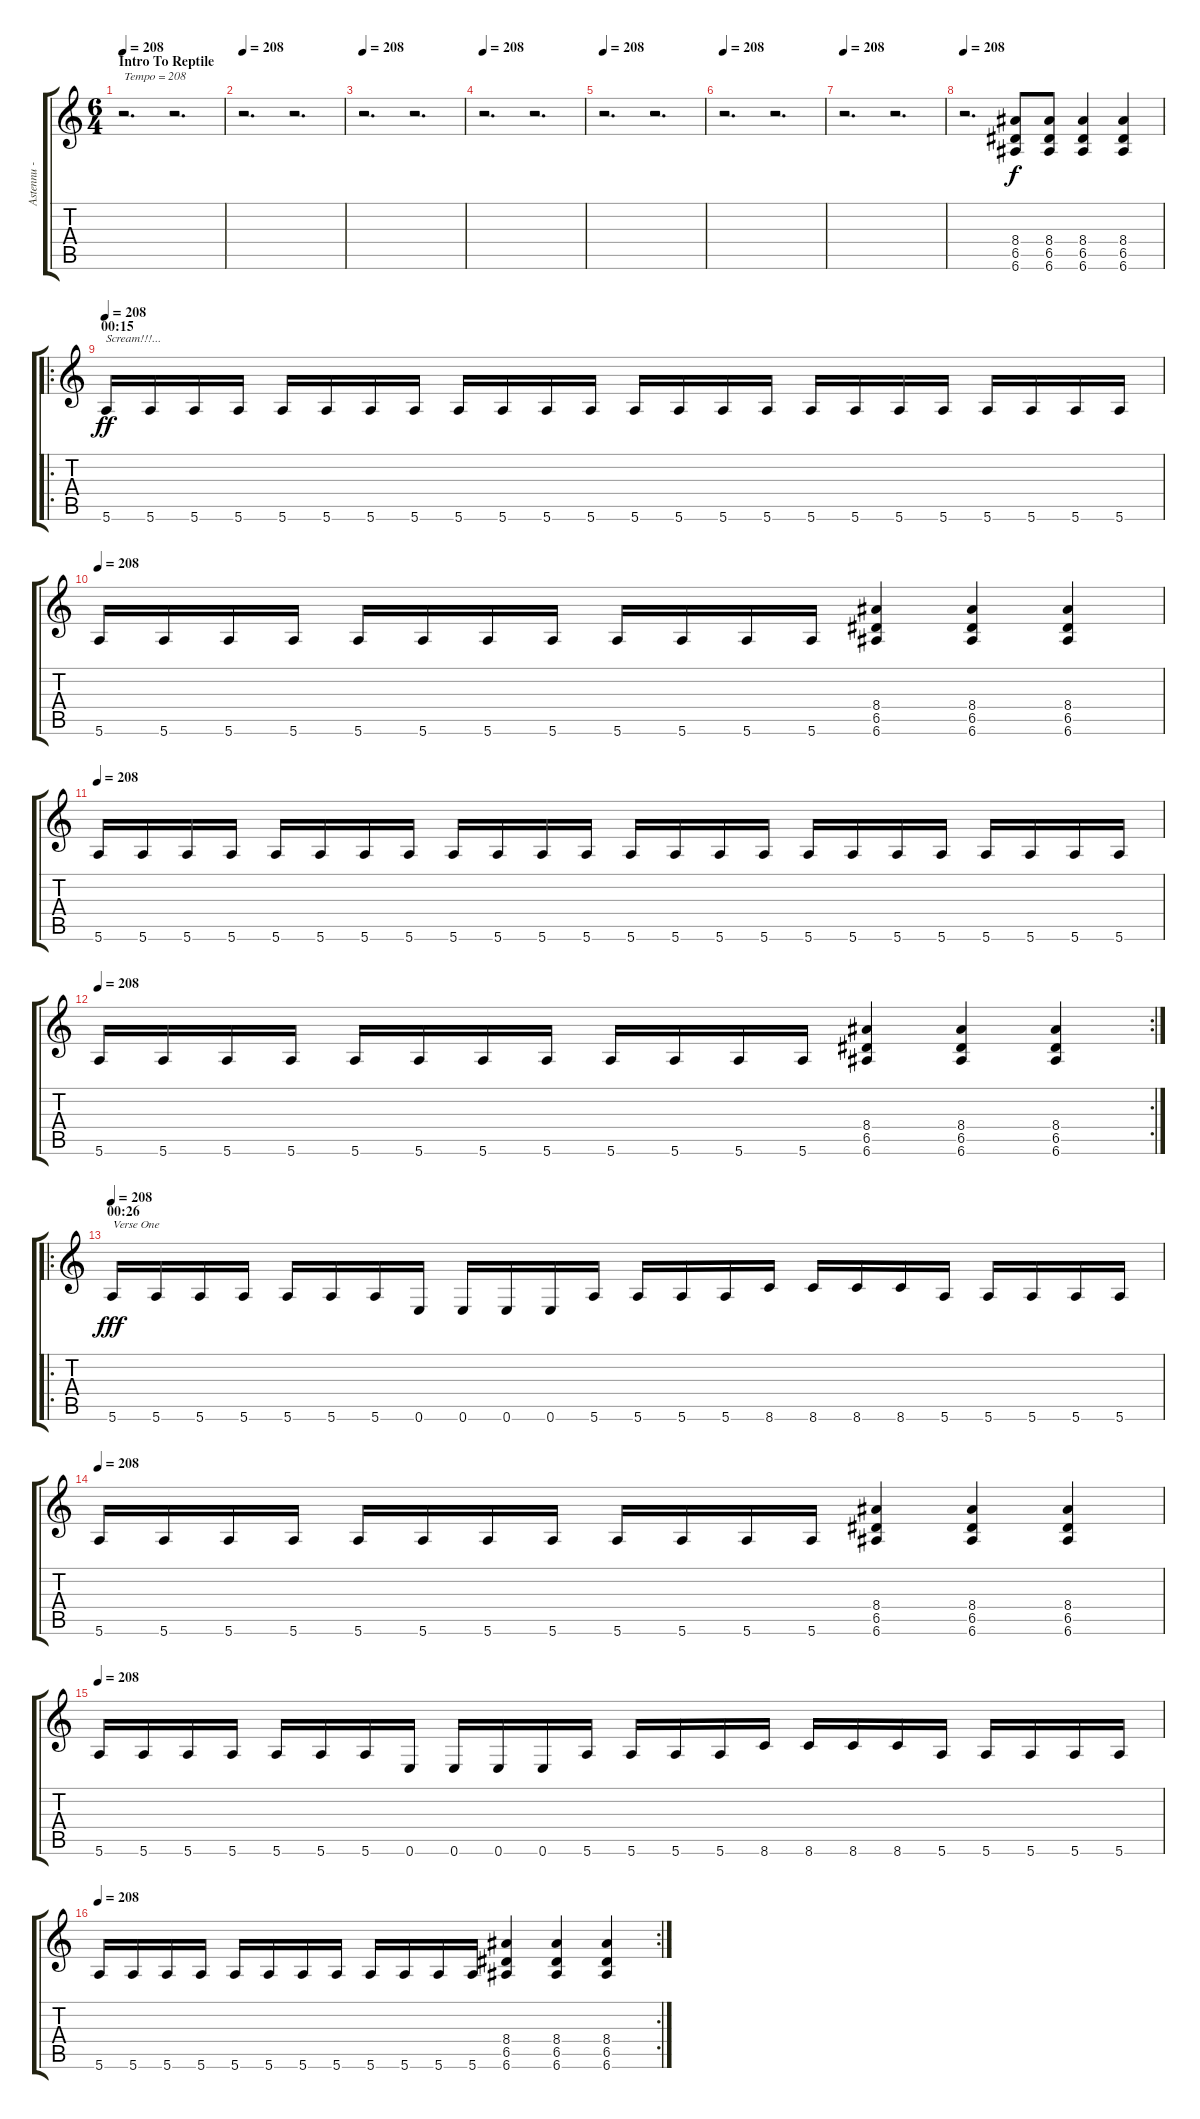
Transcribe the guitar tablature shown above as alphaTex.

\track ("Astennu - Lead Guitar" "Astennu - ") {instrument distortionguitar}
\staff {score tabs}
\tuning (E4 B3 G3 D3 A2 E2) {hide}
\ts (6 4)
\section ("" "Intro To Reptile")
\tempo 208
\clef g2
\ks c
r.2{d txt "Tempo = 208" dy f instrument distortionguitar} r.2{d} |
\tempo 208
r.2{d} r.2{d} |
\tempo 208
r.2{d} r.2{d} |
\tempo 208
r.2{d} r.2{d} |
\tempo 208
r.2{d} r.2{d} |
\tempo 208
r.2{d} r.2{d} |
\tempo 208
r.2{d} r.2{d} |
\tempo 208
r.2{d} (8.4 6.5 6.6).8 (8.4 6.5 6.6).8 (8.4 6.5 6.6).4 (8.4 6.5 6.6).4 |
\ro
\section ("" "00:15")
\tempo 208
5.6.16{txt "Scream!!!..." dy ff} 5.6.16 5.6.16 5.6.16 5.6.16 5.6.16 5.6.16 5.6.16 5.6.16 5.6.16 5.6.16 5.6.16 5.6.16 5.6.16 5.6.16 5.6.16 5.6.16 5.6.16 5.6.16 5.6.16 5.6.16 5.6.16 5.6.16 5.6.16 |
\tempo 208
5.6.16 5.6.16 5.6.16 5.6.16 5.6.16 5.6.16 5.6.16 5.6.16 5.6.16 5.6.16 5.6.16 5.6.16 (8.4 6.5 6.6).4 (8.4 6.5 6.6).4 (8.4 6.5 6.6).4 |
\tempo 208
5.6.16 5.6.16 5.6.16 5.6.16 5.6.16 5.6.16 5.6.16 5.6.16 5.6.16 5.6.16 5.6.16 5.6.16 5.6.16 5.6.16 5.6.16 5.6.16 5.6.16 5.6.16 5.6.16 5.6.16 5.6.16 5.6.16 5.6.16 5.6.16 |
\rc 2
\tempo 208
5.6.16 5.6.16 5.6.16 5.6.16 5.6.16 5.6.16 5.6.16 5.6.16 5.6.16 5.6.16 5.6.16 5.6.16 (8.4 6.5 6.6).4 (8.4 6.5 6.6).4 (8.4 6.5 6.6).4 |
\ro
\section ("" "00:26")
\tempo 208
5.6.16{txt "Verse One" dy fff} 5.6.16 5.6.16 5.6.16 5.6.16 5.6.16 5.6.16 0.6.16 0.6.16 0.6.16 0.6.16 5.6.16 5.6.16 5.6.16 5.6.16 8.6.16 8.6.16 8.6.16 8.6.16 5.6.16 5.6.16 5.6.16 5.6.16 5.6.16 |
\tempo 208
5.6.16 5.6.16 5.6.16 5.6.16 5.6.16 5.6.16 5.6.16 5.6.16 5.6.16 5.6.16 5.6.16 5.6.16 (8.4 6.5 6.6).4 (8.4 6.5 6.6).4 (8.4 6.5 6.6).4 |
\tempo 208
5.6.16 5.6.16 5.6.16 5.6.16 5.6.16 5.6.16 5.6.16 0.6.16 0.6.16 0.6.16 0.6.16 5.6.16 5.6.16 5.6.16 5.6.16 8.6.16 8.6.16 8.6.16 8.6.16 5.6.16 5.6.16 5.6.16 5.6.16 5.6.16 |
\rc 2
\tempo 208
5.6.16 5.6.16 5.6.16 5.6.16 5.6.16 5.6.16 5.6.16 5.6.16 5.6.16 5.6.16 5.6.16 5.6.16 (8.4 6.5 6.6).4 (8.4 6.5 6.6).4 (8.4 6.5 6.6).4
